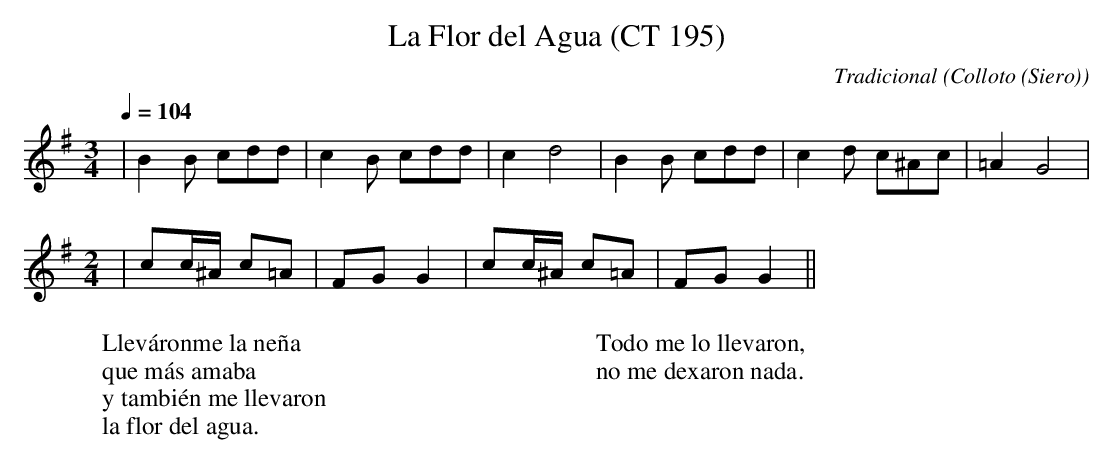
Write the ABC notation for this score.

X:1
T:La Flor del Agua (CT 195)
C:Tradicional
O:Colloto (Siero)
M:3/4
L:1/8
Q:1/4=104
K:G
|B2 B cdd|c2 B cdd|c2 d4|B2 B cdd|c2 d c^Ac|=A2 G4|
M:2/4
|cc/2^A/2 c=A|FG G2|cc/2^A/2 c=A|FG G2||
W:Lleváronme la neña
W:que más amaba
W:y también me llevaron
W:la flor del agua.
W:
W:Todo me lo llevaron,
W:no me dexaron nada.
W:
